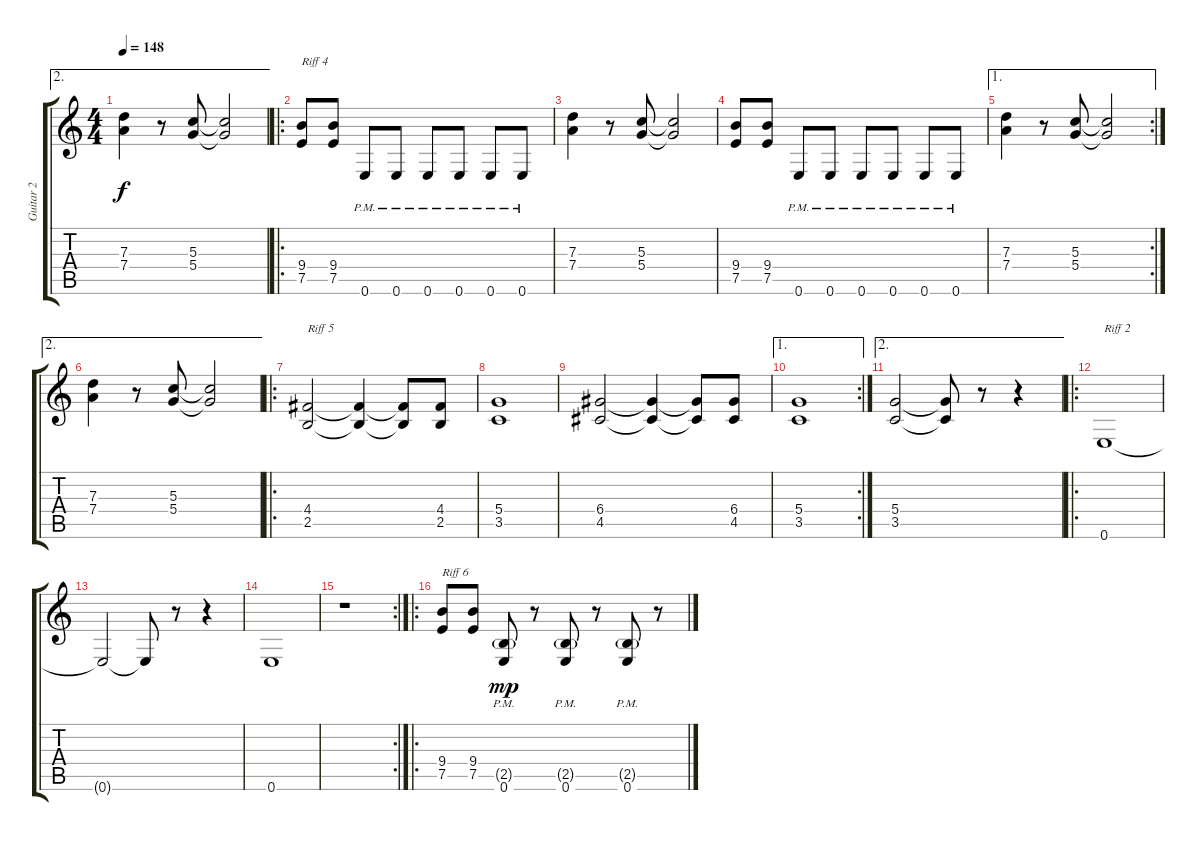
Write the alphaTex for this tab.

\track ("Guitar 2" "Guitar 2") {instrument distortionguitar}
\staff {score tabs}
\tuning (E4 B3 G3 D3 A2 E2) {hide}
\ae 2
\ts (4 4)
\tempo 148
\clef g2
\ks c
(7.3 7.4).4{dy f} r.8 (5.3 5.4).8 (5.3{t} 5.4{t}).2 |
\ro
(9.4 7.5).8{txt "Riff 4"} (9.4 7.5).8 0.6{pm}.8 0.6{pm}.8 0.6{pm}.8 0.6{pm}.8 0.6{pm}.8 0.6{pm}.8 |
(7.3 7.4).4 r.8 (5.3 5.4).8 (5.3{t} 5.4{t}).2 |
(9.4 7.5).8 (9.4 7.5).8 0.6{pm}.8 0.6{pm}.8 0.6{pm}.8 0.6{pm}.8 0.6{pm}.8 0.6{pm}.8 |
\ae 1
\rc 2
(7.3 7.4).4 r.8 (5.3 5.4).8 (5.3{t} 5.4{t}).2 |
\ae 2
(7.3 7.4).4 r.8 (5.3 5.4).8 (5.3{t} 5.4{t}).2 |
\ro
(4.4 2.5).2{txt "Riff 5"} (4.4{t} 2.5{t}).4 (4.4{t} 2.5{t}).8 (4.4 2.5).8 |
(5.4 3.5).1 |
(6.4 4.5).2 (6.4{t} 4.5{t}).4 (6.4{t} 4.5{t}).8 (6.4 4.5).8 |
\ae 1
\rc 2
(5.4 3.5).1 |
\ae 2
(5.4 3.5).2 (5.4{t} 3.5{t}).8 r.8 r.4 |
\ro
0.6.1{txt "Riff 2"} |
0.6{t}.2 0.6{t}.8 r.8 r.4 |
0.6.1 |
\rc 2
r.1 |
\ro
(9.4 7.5).8{txt "Riff 6"} (9.4 7.5).8 (2.5{g pm} 0.6{pm}).8{dy mp} r.8 (2.5{g pm} 0.6{pm}).8 r.8 (2.5{g pm} 0.6{pm}).8 r.8
